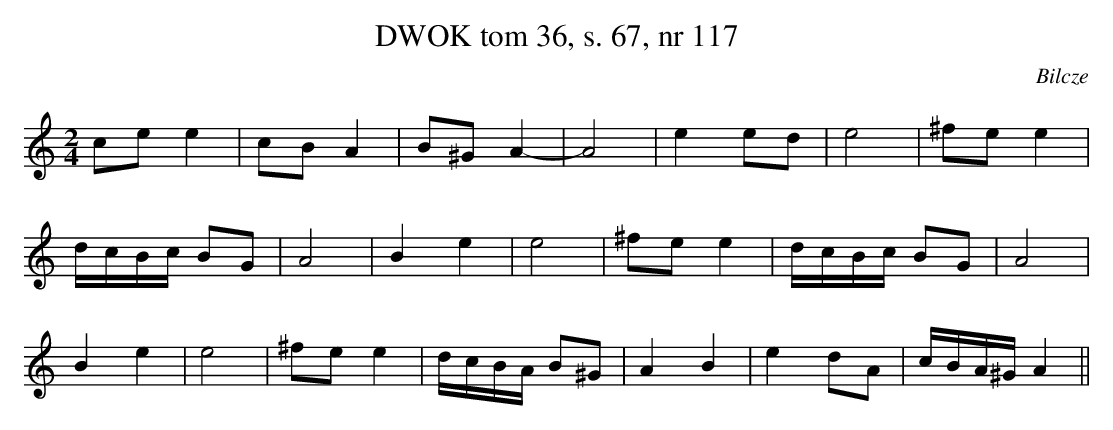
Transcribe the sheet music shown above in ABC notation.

X:1
T: DWOK tom 36, s. 67, nr 117
O:Bilcze
L:1/8
M:2/4
K:Am
ce e2|cBA2|B^G A2-|A4|e2 ed|e4|^fe e2|
d/c/B/c/ BG|A4|B2e2|e4|^fe e2|d/2c/2B/2c/2 BG|A4|
B2e2|e4|^fe e2|d/2c/2B/2A/2 B^G|A2 B2|e2 dA|c/2B/2A/2^G/2 A2||
